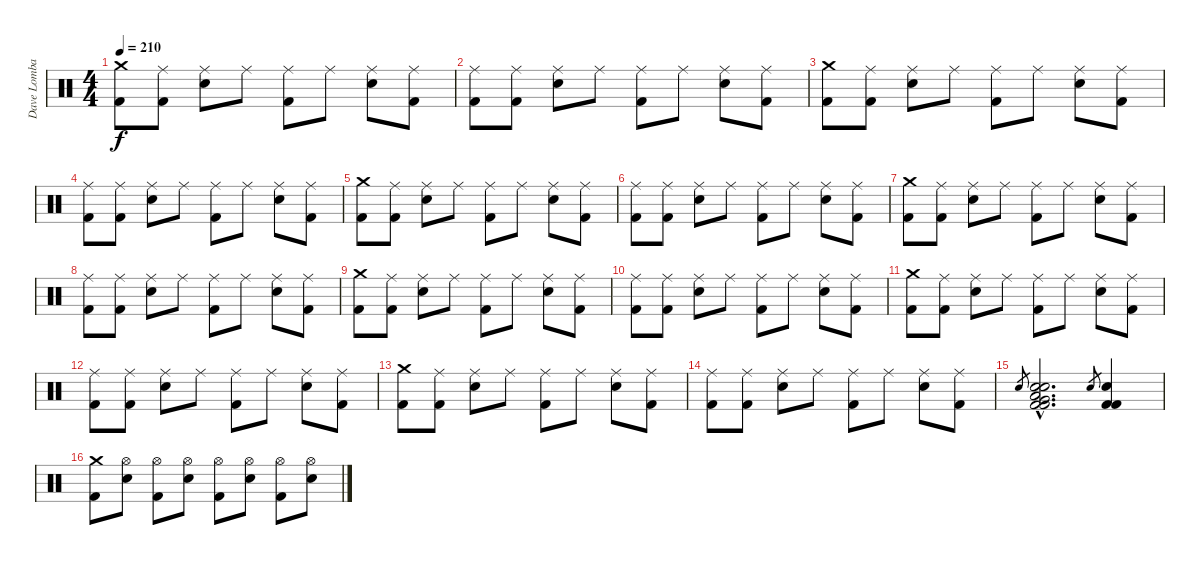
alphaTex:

\track ("Dave Lombardo" "Dave Lomba") {instrument percussion}
\staff {score}
\articulation defaults
\ts (4 4)
\tempo 210
\clef neutral
\ks c
("Kick (hit) 2" "Crash medium (hit)").8{dy f} ("Kick (hit) 2" "Ride (middle)").8 ("Electric Snare (hit)" "Ride (middle)").8 "Ride (middle)".8 ("Kick (hit) 2" "Ride (middle)").8 "Ride (middle)".8 ("Electric Snare (hit)" "Ride (middle)").8 ("Kick (hit) 2" "Ride (middle)").8 |
("Kick (hit) 2" "Ride (middle)").8 ("Kick (hit) 2" "Ride (middle)").8 ("Electric Snare (hit)" "Ride (middle)").8 "Ride (middle)".8 ("Kick (hit) 2" "Ride (middle)").8 "Ride (middle)".8 ("Electric Snare (hit)" "Ride (middle)").8 ("Kick (hit) 2" "Ride (middle)").8 |
("Kick (hit) 2" "Crash medium (hit)").8 ("Kick (hit) 2" "Ride (middle)").8 ("Electric Snare (hit)" "Ride (middle)").8 "Ride (middle)".8 ("Kick (hit) 2" "Ride (middle)").8 "Ride (middle)".8 ("Electric Snare (hit)" "Ride (middle)").8 ("Kick (hit) 2" "Ride (middle)").8 |
("Kick (hit) 2" "Ride (middle)").8 ("Kick (hit) 2" "Ride (middle)").8 ("Electric Snare (hit)" "Ride (middle)").8 "Ride (middle)".8 ("Kick (hit) 2" "Ride (middle)").8 "Ride (middle)".8 ("Electric Snare (hit)" "Ride (middle)").8 ("Kick (hit) 2" "Ride (middle)").8 |
("Kick (hit) 2" "Crash medium (hit)").8 ("Kick (hit) 2" "Ride (middle)").8 ("Electric Snare (hit)" "Ride (middle)").8 "Ride (middle)".8 ("Kick (hit) 2" "Ride (middle)").8 "Ride (middle)".8 ("Electric Snare (hit)" "Ride (middle)").8 ("Kick (hit) 2" "Ride (middle)").8 |
("Kick (hit) 2" "Ride (middle)").8 ("Kick (hit) 2" "Ride (middle)").8 ("Electric Snare (hit)" "Ride (middle)").8 "Ride (middle)".8 ("Kick (hit) 2" "Ride (middle)").8 "Ride (middle)".8 ("Electric Snare (hit)" "Ride (middle)").8 ("Kick (hit) 2" "Ride (middle)").8 |
("Kick (hit) 2" "Crash medium (hit)").8 ("Kick (hit) 2" "Ride (middle)").8 ("Electric Snare (hit)" "Ride (middle)").8 "Ride (middle)".8 ("Kick (hit) 2" "Ride (middle)").8 "Ride (middle)".8 ("Electric Snare (hit)" "Ride (middle)").8 ("Kick (hit) 2" "Ride (middle)").8 |
("Kick (hit) 2" "Ride (middle)").8 ("Kick (hit) 2" "Ride (middle)").8 ("Electric Snare (hit)" "Ride (middle)").8 "Ride (middle)".8 ("Kick (hit) 2" "Ride (middle)").8 "Ride (middle)".8 ("Electric Snare (hit)" "Ride (middle)").8 ("Kick (hit) 2" "Ride (middle)").8 |
("Kick (hit) 2" "Crash medium (hit)").8 ("Kick (hit) 2" "Ride (middle)").8 ("Electric Snare (hit)" "Ride (middle)").8 "Ride (middle)".8 ("Kick (hit) 2" "Ride (middle)").8 "Ride (middle)".8 ("Electric Snare (hit)" "Ride (middle)").8 ("Kick (hit) 2" "Ride (middle)").8 |
("Kick (hit) 2" "Ride (middle)").8 ("Kick (hit) 2" "Ride (middle)").8 ("Electric Snare (hit)" "Ride (middle)").8 "Ride (middle)".8 ("Kick (hit) 2" "Ride (middle)").8 "Ride (middle)".8 ("Electric Snare (hit)" "Ride (middle)").8 ("Kick (hit) 2" "Ride (middle)").8 |
("Kick (hit) 2" "Crash medium (hit)").8 ("Kick (hit) 2" "Ride (middle)").8 ("Electric Snare (hit)" "Ride (middle)").8 "Ride (middle)".8 ("Kick (hit) 2" "Ride (middle)").8 "Ride (middle)".8 ("Electric Snare (hit)" "Ride (middle)").8 ("Kick (hit) 2" "Ride (middle)").8 |
("Kick (hit) 2" "Ride (middle)").8 ("Kick (hit) 2" "Ride (middle)").8 ("Electric Snare (hit)" "Ride (middle)").8 "Ride (middle)".8 ("Kick (hit) 2" "Ride (middle)").8 "Ride (middle)".8 ("Electric Snare (hit)" "Ride (middle)").8 ("Kick (hit) 2" "Ride (middle)").8 |
("Kick (hit) 2" "Crash medium (hit)").8 ("Kick (hit) 2" "Ride (middle)").8 ("Electric Snare (hit)" "Ride (middle)").8 "Ride (middle)".8 ("Kick (hit) 2" "Ride (middle)").8 "Ride (middle)".8 ("Electric Snare (hit)" "Ride (middle)").8 ("Kick (hit) 2" "Ride (middle)").8 |
("Kick (hit) 2" "Ride (middle)").8 ("Kick (hit) 2" "Ride (middle)").8 ("Electric Snare (hit)" "Ride (middle)").8 "Ride (middle)".8 ("Kick (hit) 2" "Ride (middle)").8 "Ride (middle)".8 ("Electric Snare (hit)" "Ride (middle)").8 ("Kick (hit) 2" "Ride (middle)").8 |
"Electric Snare (hit)".8{gr} ("Low Floor Tom (hit)"{hac} "Very Low Tom (hit)"{hac} "Kick (hit) 2"{hac} "Electric Snare (hit)"{hac} "Electric Snare (hit)"{hac} "Kick (hit) 2"{hac}).2{d} "Electric Snare (hit)".8{gr} ("Kick (hit) 2" "Electric Snare (hit)" "Kick (hit) 2").4 |
("Kick (hit) 2" "Crash medium (hit)").8 ("Electric Snare (hit)" "Hi-Hat (open)").8 ("Kick (hit) 2" "Hi-Hat (open)").8 ("Electric Snare (hit)" "Hi-Hat (open)").8 ("Kick (hit) 2" "Hi-Hat (open)").8 ("Electric Snare (hit)" "Hi-Hat (open)").8 ("Kick (hit) 2" "Hi-Hat (open)").8 ("Electric Snare (hit)" "Hi-Hat (open)").8
